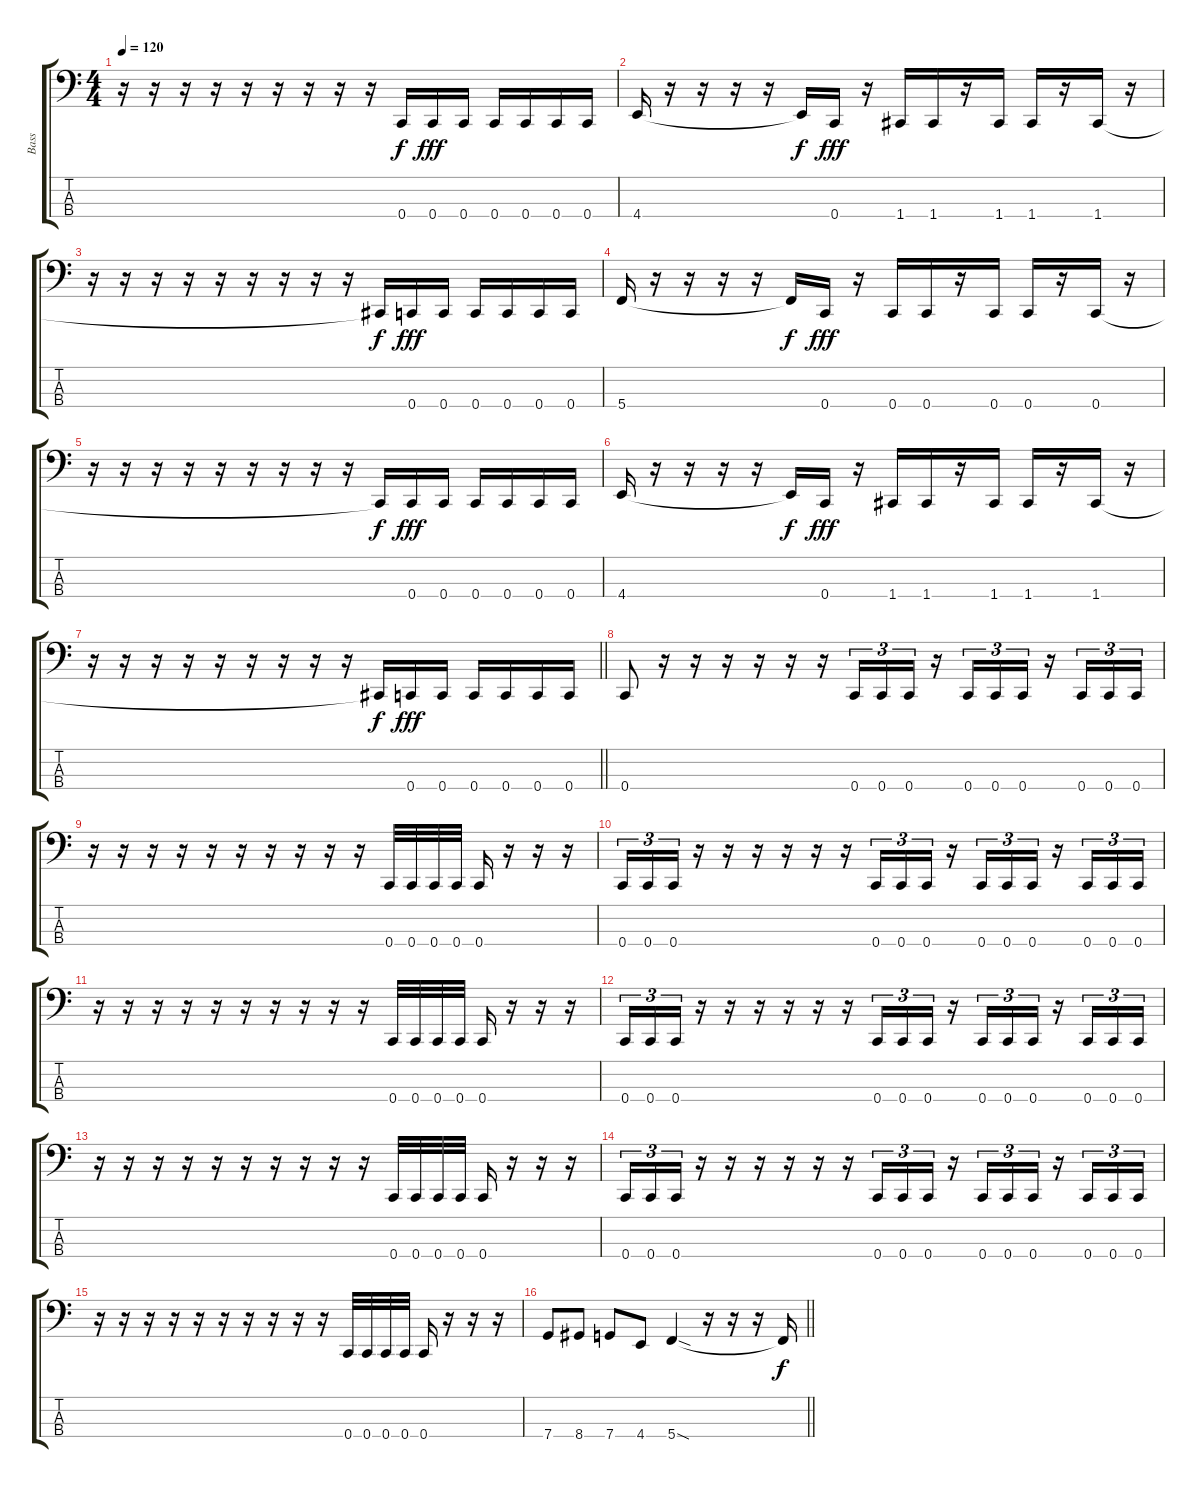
\track ("Bass" "Bass") {instrument electricbasspick}
\staff {score tabs}
\tuning (F2 C2 G1 C1) {hide}
\ts (4 4)
\tempo 120
\clef f4
\ks c
r.16{dy fff} r.16 r.16 r.16 r.16 r.16 r.16 r.16 r.16 0.4{t}.16{dy f} 0.4.16{dy fff} 0.4.16 0.4.16 0.4.16 0.4.16 0.4.16 |
4.4.16 r.16 r.16 r.16 r.16 4.4{t}.16{dy f} 0.4.16{dy fff} r.16 1.4.16 1.4.16 r.16 1.4.16 1.4.16 r.16 1.4.16 r.16 |
r.16 r.16 r.16 r.16 r.16 r.16 r.16 r.16 r.16 1.4{t}.16{dy f} 0.4.16{dy fff} 0.4.16 0.4.16 0.4.16 0.4.16 0.4.16 |
5.4.16 r.16 r.16 r.16 r.16 5.4{t}.16{dy f} 0.4.16{dy fff} r.16 0.4.16 0.4.16 r.16 0.4.16 0.4.16 r.16 0.4.16 r.16 |
r.16 r.16 r.16 r.16 r.16 r.16 r.16 r.16 r.16 0.4{t}.16{dy f} 0.4.16{dy fff} 0.4.16 0.4.16 0.4.16 0.4.16 0.4.16 |
4.4.16 r.16 r.16 r.16 r.16 4.4{t}.16{dy f} 0.4.16{dy fff} r.16 1.4.16 1.4.16 r.16 1.4.16 1.4.16 r.16 1.4.16 r.16 |
\barLineRight lightlight
r.16 r.16 r.16 r.16 r.16 r.16 r.16 r.16 r.16 1.4{t}.16{dy f} 0.4.16{dy fff} 0.4.16 0.4.16 0.4.16 0.4.16 0.4.16 |
\section ("" "")
0.4.8 r.16 r.16 r.16 r.16 r.16 r.16 0.4.16{tu (3 2)} 0.4.16{tu (3 2)} 0.4.16{tu (3 2)} r.16 0.4.16{tu (3 2)} 0.4.16{tu (3 2)} 0.4.16{tu (3 2)} r.16 0.4.16{tu (3 2)} 0.4.16{tu (3 2)} 0.4.16{tu (3 2)} |
r.16 r.16 r.16 r.16 r.16 r.16 r.16 r.16 r.16 r.16 0.4.32 0.4.32 0.4.32 0.4.32 0.4.16 r.16 r.16 r.16 |
0.4.16{tu (3 2)} 0.4.16{tu (3 2)} 0.4.16{tu (3 2)} r.16 r.16 r.16 r.16 r.16 r.16 0.4.16{tu (3 2)} 0.4.16{tu (3 2)} 0.4.16{tu (3 2)} r.16 0.4.16{tu (3 2)} 0.4.16{tu (3 2)} 0.4.16{tu (3 2)} r.16 0.4.16{tu (3 2)} 0.4.16{tu (3 2)} 0.4.16{tu (3 2)} |
r.16 r.16 r.16 r.16 r.16 r.16 r.16 r.16 r.16 r.16 0.4.32 0.4.32 0.4.32 0.4.32 0.4.16 r.16 r.16 r.16 |
0.4.16{tu (3 2)} 0.4.16{tu (3 2)} 0.4.16{tu (3 2)} r.16 r.16 r.16 r.16 r.16 r.16 0.4.16{tu (3 2)} 0.4.16{tu (3 2)} 0.4.16{tu (3 2)} r.16 0.4.16{tu (3 2)} 0.4.16{tu (3 2)} 0.4.16{tu (3 2)} r.16 0.4.16{tu (3 2)} 0.4.16{tu (3 2)} 0.4.16{tu (3 2)} |
r.16 r.16 r.16 r.16 r.16 r.16 r.16 r.16 r.16 r.16 0.4.32 0.4.32 0.4.32 0.4.32 0.4.16 r.16 r.16 r.16 |
0.4.16{tu (3 2)} 0.4.16{tu (3 2)} 0.4.16{tu (3 2)} r.16 r.16 r.16 r.16 r.16 r.16 0.4.16{tu (3 2)} 0.4.16{tu (3 2)} 0.4.16{tu (3 2)} r.16 0.4.16{tu (3 2)} 0.4.16{tu (3 2)} 0.4.16{tu (3 2)} r.16 0.4.16{tu (3 2)} 0.4.16{tu (3 2)} 0.4.16{tu (3 2)} |
r.16 r.16 r.16 r.16 r.16 r.16 r.16 r.16 r.16 r.16 0.4.32 0.4.32 0.4.32 0.4.32 0.4.16 r.16 r.16 r.16 |
\barLineRight lightlight
7.4.8 8.4.8 7.4.8 4.4.8 5.4{sod}.4 r.16 r.16 r.16 5.4{t}.16{dy f}
